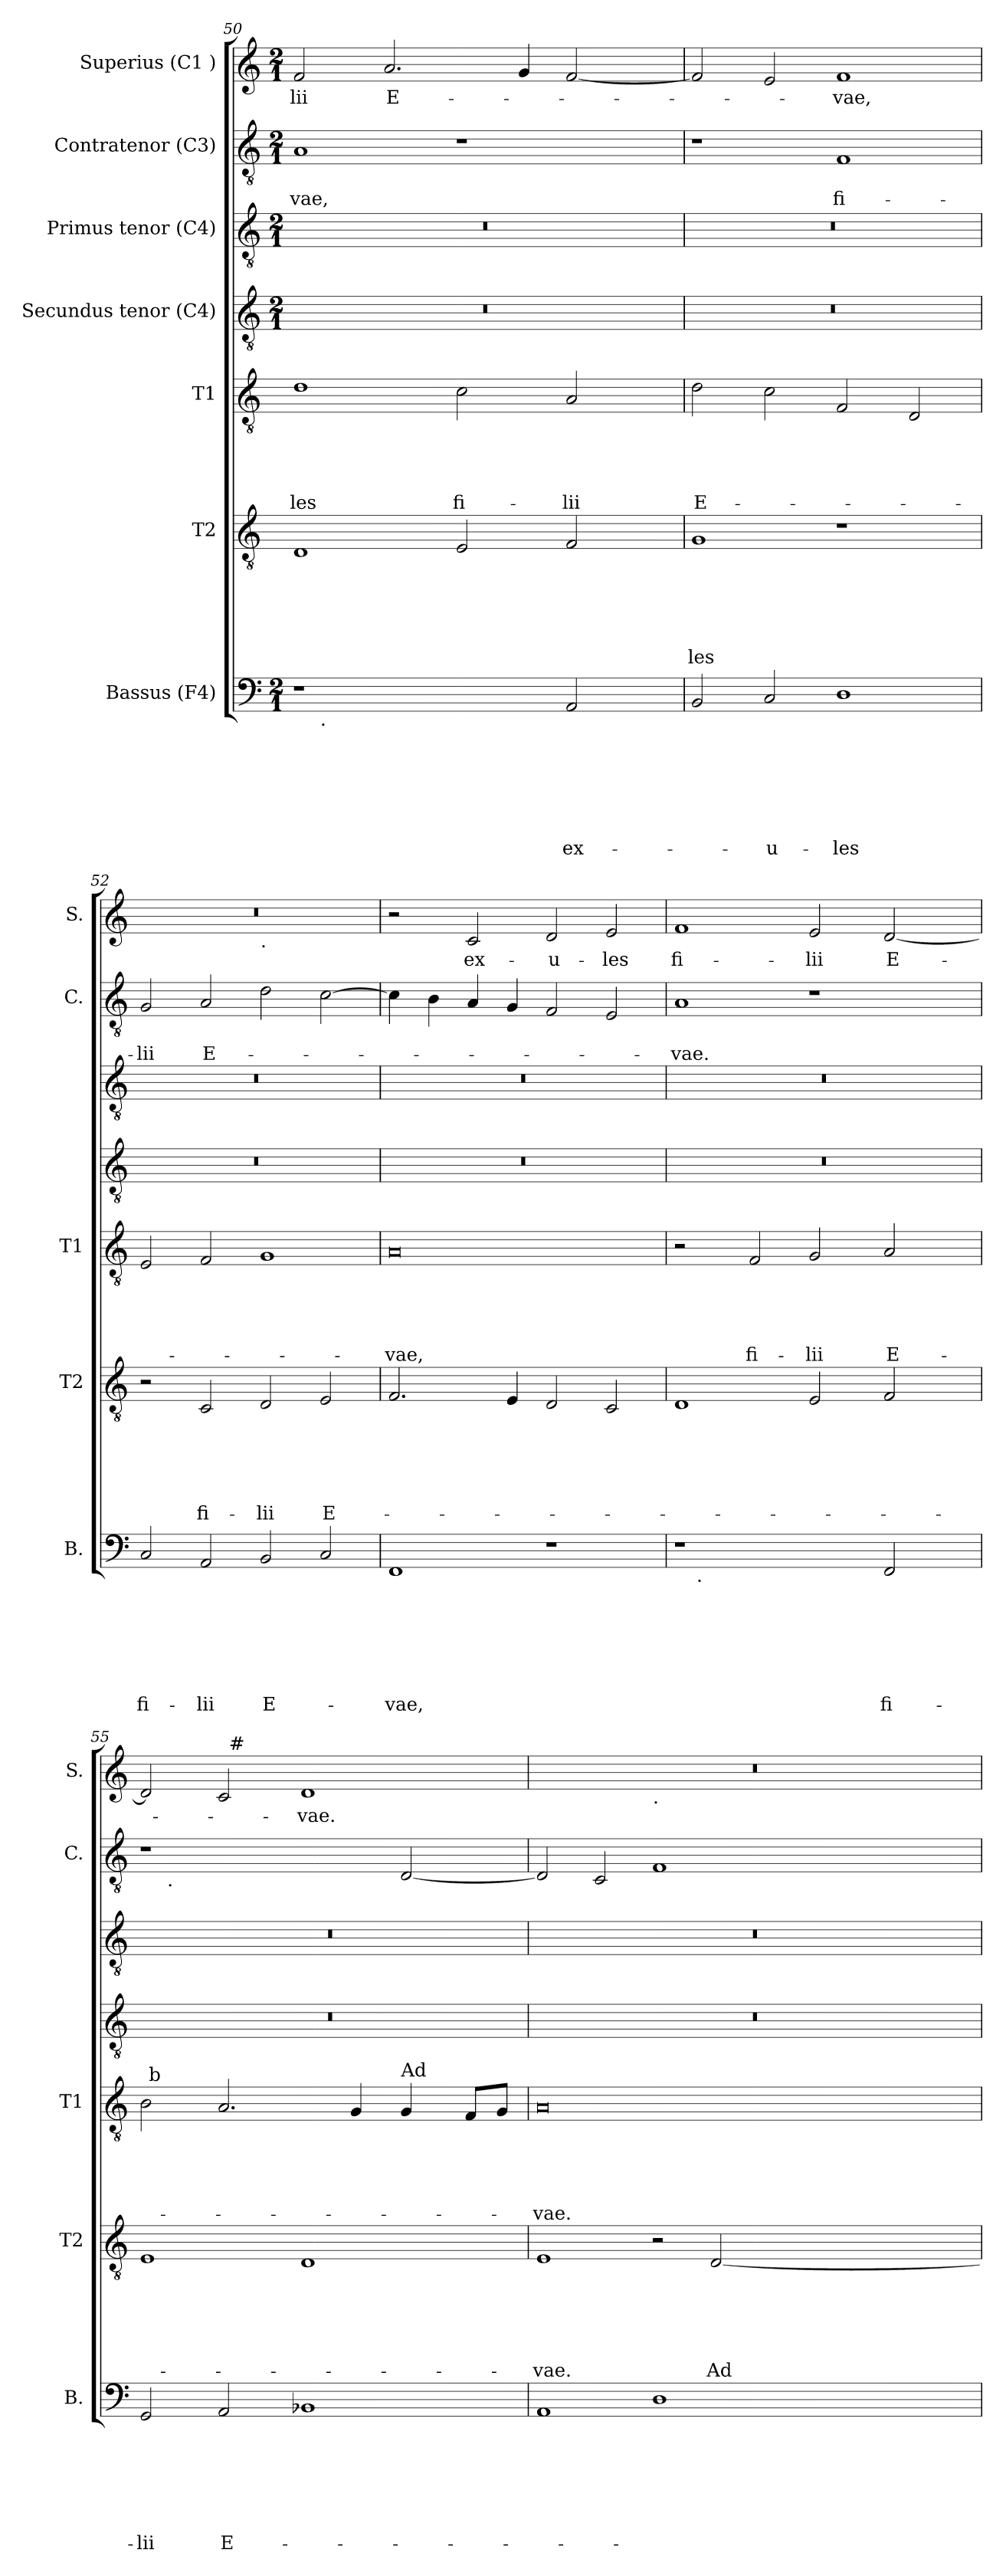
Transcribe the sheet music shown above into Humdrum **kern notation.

**kern	**text	**text	**text	**text	**text	**text	**text	**kern	**text	**text	**text	**text	**text	**text	**kern	**text	**text	**text	**text	**text	**kern	**kern	**kern	**text	**text	**kern	**text
*part7	*part7	*part7	*part7	*part7	*part7	*part7	*part7	*part6	*part6	*part6	*part6	*part6	*part6	*part6	*part5	*part5	*part5	*part5	*part5	*part5	*part4	*part3	*part2	*part2	*part2	*part1	*part1
*staff7	*staff7	*staff7	*staff7	*staff7	*staff7	*staff7	*staff7	*staff6	*staff6	*staff6	*staff6	*staff6	*staff6	*staff6	*staff5	*staff5	*staff5	*staff5	*staff5	*staff5	*staff4	*staff3	*staff2	*staff2	*staff2	*staff1	*staff1
*I"Bassus (F4)	*	*	*	*	*	*	*	*I"T2	*	*	*	*	*	*	*I"T1	*	*	*	*	*	*I"Secundus tenor (C4)	*I"Primus tenor (C4)	*I"Contratenor (C3)	*	*	*I"Superius (C1 )	*
*I'B.	*	*	*	*	*	*	*	*I'T2	*	*	*	*	*	*	*I'T1	*	*	*	*	*	*	*	*I'C.	*	*	*I'S.	*
*clefF4	*	*	*	*	*	*	*	*clefGv2	*	*	*	*	*	*	*clefGv2	*	*	*	*	*	*clefGv2	*clefGv2	*clefGv2	*	*	*clefG2	*
*k[]	*	*	*	*	*	*	*	*k[]	*	*	*	*	*	*	*k[]	*	*	*	*	*	*k[]	*k[]	*k[]	*	*	*k[]	*
*C:	*	*	*	*	*	*	*	*C:	*	*	*	*	*	*	*C:	*	*	*	*	*	*C:	*C:	*C:	*	*	*C:	*
*M2/1	*	*	*	*	*	*	*	*	*	*	*	*	*	*	*	*	*	*	*	*	*M2/1	*M2/1	*M2/1	*	*	*M2/1	*
=50	=50	=50	=50	=50	=50	=50	=50	=50	=50	=50	=50	=50	=50	=50	=50	=50	=50	=50	=50	=50	=50	=50	=50	=50	=50	=50	=50
!	!	!	!	!	!	!	!	!	!	!	!	!	!	!	!	!	!	!	!	!LO:LY:b	!	!	!	!	!LO:LY:b	!	!LO:LY:b
*^	*	*	*	*	*	*	*	*	*	*	*	*	*	*	*	*	*	*	*	*	*	*	*	*	*	*	*
1r	16.ryy	.	.	.	.	.	.	.	1D	.	.	.	.	.	.	1d	.	.	.	.	-les	0r	0r	1A	.	-vae,	2f/	-lii
!	!LO:TX:b:t=.	!	!	!	!	!	!	!	!	!	!	!	!	!	!	!	!	!	!	!	!	!	!	!	!	!	!	!
.	1ryy	.	.	.	.	.	.	.	.	.	.	.	.	.	.	.	.	.	.	.	.	.	.	.	.	.	.	.
!	!	!	!	!	!	!	!	!	!	!	!	!	!	!	!	!	!	!	!	!	!	!	!	!	!	!	!	!LO:LY:b
.	.	.	.	.	.	.	.	.	.	.	.	.	.	.	.	.	.	.	.	.	.	.	.	.	.	.	2.a/	E-
!	!	!	!	!	!	!	!	!	!	!	!	!	!	!	!	!	!	!	!	!	!LO:LY:b	!	!	!	!	!	!	!
2ryy	.	.	.	.	.	.	.	.	2E/	.	.	.	.	.	.	2c\	.	.	.	.	fi-	.	.	1r	.	.	.	.
.	2ryy	.	.	.	.	.	.	.	.	.	.	.	.	.	.	.	.	.	.	.	.	.	.	.	.	.	.	.
.	.	.	.	.	.	.	.	.	.	.	.	.	.	.	.	.	.	.	.	.	.	.	.	.	.	.	4g/	.
!	!	!	!	!	!	!	!	!LO:LY:b	!	!	!	!	!	!	!	!	!	!	!	!	!LO:LY:b	!	!	!	!	!	!	!
2AA/	.	.	.	.	.	.	.	ex-	2F/	.	.	.	.	.	.	2A/	.	.	.	.	-lii	.	.	.	.	.	[>2f/	.
.	4ryy	.	.	.	.	.	.	.	.	.	.	.	.	.	.	.	.	.	.	.	.	.	.	.	.	.	.	.
.	8ryy	.	.	.	.	.	.	.	.	.	.	.	.	.	.	.	.	.	.	.	.	.	.	.	.	.	.	.
.	32ryy	.	.	.	.	.	.	.	.	.	.	.	.	.	.	.	.	.	.	.	.	.	.	.	.	.	.	.
!!LO:PB:g=z
=51	=51	=51	=51	=51	=51	=51	=51	=51	=51	=51	=51	=51	=51	=51	=51	=51	=51	=51	=51	=51	=51	=51	=51	=51	=51	=51	=51	=51
!	!	!	!	!	!	!	!	!	!	!	!	!	!	!	!LO:LY:b	!	!	!	!	!	!LO:LY:b	!	!	!	!	!	!	!
*v	*v	*	*	*	*	*	*	*	*	*	*	*	*	*	*	*	*	*	*	*	*	*	*	*	*	*	*	*
2BB/	.	.	.	.	.	.	.	1G	.	.	.	.	.	-les	2d\	.	.	.	.	E-	0r	0r	1r	.	.	2f/]	.
!	!	!	!	!	!	!	!LO:LY:b	!	!	!	!	!	!	!	!	!	!	!	!	!	!	!	!	!	!	!	!
2C/	.	.	.	.	.	.	-u-	.	.	.	.	.	.	.	2c\	.	.	.	.	.	.	.	.	.	.	2e/	.
!	!	!	!	!	!	!	!LO:LY:b	!	!	!	!	!	!	!	!	!	!	!	!	!	!	!	!	!	!LO:LY:b	!	!LO:LY:b
1D	.	.	.	.	.	.	-les	1r	.	.	.	.	.	.	2F/	.	.	.	.	.	.	.	1F	.	fi-	1f	-vae,
.	.	.	.	.	.	.	.	.	.	.	.	.	.	.	2D/	.	.	.	.	.	.	.	.	.	.	.	.
=52	=52	=52	=52	=52	=52	=52	=52	=52	=52	=52	=52	=52	=52	=52	=52	=52	=52	=52	=52	=52	=52	=52	=52	=52	=52	=52	=52
!	!	!	!	!	!	!	!LO:LY:b	!	!	!	!	!	!	!	!	!	!	!	!	!	!	!	!	!	!LO:LY:b	!	!
*	*	*	*	*	*	*	*	*	*	*	*	*	*	*	*	*	*	*	*	*	*	*	*	*	*	*^	*
2C/	.	.	.	.	.	.	fi-	2r	.	.	.	.	.	.	2E/	.	.	.	.	.	0r	0r	2G/	.	-lii	0r	1ryy	.
!	!	!	!	!	!	!	!LO:LY:b	!	!	!	!	!	!	!LO:LY:b	!	!	!	!	!	!	!	!	!	!	!LO:LY:b	!	!	!
2AA/	.	.	.	.	.	.	-lii	2C/	.	.	.	.	.	fi-	2F/	.	.	.	.	.	.	.	2A/	.	E-	.	.	.
!	!	!	!	!	!	!	!	!	!	!	!	!	!	!	!	!	!	!	!	!	!	!	!	!	!	!	!LO:TX:b:t=.	!
!	!	!	!	!	!	!	!LO:LY:b	!	!	!	!	!	!	!LO:LY:b	!	!	!	!	!	!	!	!	!	!	!	!	!	!
2BB/	.	.	.	.	.	.	E-	2D/	.	.	.	.	.	-lii	1G	.	.	.	.	.	.	.	2d\	.	.	.	1ryy	.
!	!	!	!	!	!	!	!	!	!	!	!	!	!	!LO:LY:b	!	!	!	!	!	!	!	!	!	!	!	!	!	!
2C/	.	.	.	.	.	.	.	2E/	.	.	.	.	.	E-	.	.	.	.	.	.	.	.	[>2c\	.	.	.	.	.
=53	=53	=53	=53	=53	=53	=53	=53	=53	=53	=53	=53	=53	=53	=53	=53	=53	=53	=53	=53	=53	=53	=53	=53	=53	=53	=53	=53	=53
!	!	!	!	!	!	!	!LO:LY:b	!	!	!	!	!	!	!	!	!	!	!	!	!LO:LY:b	!	!	!	!	!	!	!	!
*	*	*	*	*	*	*	*	*	*	*	*	*	*	*	*	*	*	*	*	*	*	*	*	*	*	*v	*v	*
1FF	.	.	.	.	.	.	-vae,	2.F/	.	.	.	.	.	.	0A	.	.	.	.	-vae,	0r	0r	4c\]	.	.	2r	.
.	.	.	.	.	.	.	.	.	.	.	.	.	.	.	.	.	.	.	.	.	.	.	4B\	.	.	.	.
!	!	!	!	!	!	!	!	!	!	!	!	!	!	!	!	!	!	!	!	!	!	!	!	!	!	!	!LO:LY:b
.	.	.	.	.	.	.	.	.	.	.	.	.	.	.	.	.	.	.	.	.	.	.	4A/	.	.	2c/	ex-
.	.	.	.	.	.	.	.	4E/	.	.	.	.	.	.	.	.	.	.	.	.	.	.	4G/	.	.	.	.
!	!	!	!	!	!	!	!	!	!	!	!	!	!	!	!	!	!	!	!	!	!	!	!	!	!	!	!LO:LY:b
1r	.	.	.	.	.	.	.	2D/	.	.	.	.	.	.	.	.	.	.	.	.	.	.	2F/	.	.	2d/	-u-
!	!	!	!	!	!	!	!	!	!	!	!	!	!	!	!	!	!	!	!	!	!	!	!	!	!	!	!LO:LY:b
.	.	.	.	.	.	.	.	2C/	.	.	.	.	.	.	.	.	.	.	.	.	.	.	2E/	.	.	2e/	-les
=54	=54	=54	=54	=54	=54	=54	=54	=54	=54	=54	=54	=54	=54	=54	=54	=54	=54	=54	=54	=54	=54	=54	=54	=54	=54	=54	=54
!	!	!	!	!	!	!	!	!	!	!	!	!	!	!	!	!	!	!	!	!	!	!	!	!	!LO:LY:b	!	!LO:LY:b
*^	*	*	*	*	*	*	*	*	*	*	*	*	*	*	*	*	*	*	*	*	*	*	*	*	*	*	*
1r	16.ryy	.	.	.	.	.	.	.	1D	.	.	.	.	.	.	2r	.	.	.	.	.	0r	0r	1A	.	-vae.	1f	fi-
!	!LO:TX:b:t=.	!	!	!	!	!	!	!	!	!	!	!	!	!	!	!	!	!	!	!	!	!	!	!	!	!	!	!
.	1ryy	.	.	.	.	.	.	.	.	.	.	.	.	.	.	.	.	.	.	.	.	.	.	.	.	.	.	.
!	!	!	!	!	!	!	!	!	!	!	!	!	!	!	!	!	!	!	!	!	!LO:LY:b	!	!	!	!	!	!	!
.	.	.	.	.	.	.	.	.	.	.	.	.	.	.	.	2F/	.	.	.	.	fi-	.	.	.	.	.	.	.
!	!	!	!	!	!	!	!	!	!	!	!	!	!	!	!	!	!	!	!	!	!LO:LY:b	!	!	!	!	!	!	!LO:LY:b
2ryy	.	.	.	.	.	.	.	.	2E/	.	.	.	.	.	.	2G/	.	.	.	.	-lii	.	.	1r	.	.	2e/	-lii
.	2ryy	.	.	.	.	.	.	.	.	.	.	.	.	.	.	.	.	.	.	.	.	.	.	.	.	.	.	.
!	!	!	!	!	!	!	!	!LO:LY:b	!	!	!	!	!	!	!	!	!	!	!	!	!LO:LY:b	!	!	!	!	!	!	!LO:LY:b
2FF/	.	.	.	.	.	.	.	fi-	2F/	.	.	.	.	.	.	2A/	.	.	.	.	E-	.	.	.	.	.	[<2d/	E-
.	4ryy	.	.	.	.	.	.	.	.	.	.	.	.	.	.	.	.	.	.	.	.	.	.	.	.	.	.	.
.	8ryy	.	.	.	.	.	.	.	.	.	.	.	.	.	.	.	.	.	.	.	.	.	.	.	.	.	.	.
.	32ryy	.	.	.	.	.	.	.	.	.	.	.	.	.	.	.	.	.	.	.	.	.	.	.	.	.	.	.
!!LO:LB:g=z
=55	=55	=55	=55	=55	=55	=55	=55	=55	=55	=55	=55	=55	=55	=55	=55	=55	=55	=55	=55	=55	=55	=55	=55	=55	=55	=55	=55	=55
!	!	!	!	!	!	!	!	!LO:LY:b	!	!	!	!	!	!	!	!	!	!	!	!	!	!	!	!	!	!	!	!
*v	*v	*	*	*	*	*	*	*	*	*	*	*	*	*	*	*^	*	*	*	*	*	*	*	*^	*	*	*^	*
2GG/	.	.	.	.	.	.	-lii	1E	.	.	.	.	.	.	2B\	48ryy	.	.	.	.	.	0r	0r	1r	16.ryy	.	.	2d/]	2ryy	.
!	!	!	!	!	!	!	!	!	!	!	!	!	!	!	!	!LO:TX:a:t=b	!	!	!	!	!	!	!	!	!	!	!	!	!	!
.	.	.	.	.	.	.	.	.	.	.	.	.	.	.	.	3%2ryy	.	.	.	.	.	.	.	.	.	.	.	.	.	.
!	!	!	!	!	!	!	!	!	!	!	!	!	!	!	!	!	!	!	!	!	!	!	!	!	!LO:TX:b:t=.	!	!	!	!	!
.	.	.	.	.	.	.	.	.	.	.	.	.	.	.	.	.	.	.	.	.	.	.	.	.	1ryy	.	.	.	.	.
!	!	!	!	!	!	!	!LO:LY:b	!	!	!	!	!	!	!	!	!	!	!	!	!	!	!	!	!	!	!	!	!	!	!
2AA/	.	.	.	.	.	.	E-	.	.	.	.	.	.	.	2.A/	.	.	.	.	.	.	.	.	.	.	.	.	2c/	32ryy	.
!	!	!	!	!	!	!	!	!	!	!	!	!	!	!	!	!	!	!	!	!	!	!	!	!	!	!	!	!	!LO:TX:a:t=#	!
.	.	.	.	.	.	.	.	.	.	.	.	.	.	.	.	.	.	.	.	.	.	.	.	.	.	.	.	.	1ryy	.
.	.	.	.	.	.	.	.	.	.	.	.	.	.	.	.	3%2ryy	.	.	.	.	.	.	.	.	.	.	.	.	.	.
!	!	!	!	!	!	!	!	!	!	!	!	!	!	!	!	!	!	!	!	!	!	!	!	!	!	!	!	!	!	!LO:LY:b
1BB-X	.	.	.	.	.	.	.	1D	.	.	.	.	.	.	.	.	.	.	.	.	.	.	.	2ryy	.	.	.	1d	.	-vae.
.	.	.	.	.	.	.	.	.	.	.	.	.	.	.	.	.	.	.	.	.	.	.	.	.	2ryy	.	.	.	.	.
.	.	.	.	.	.	.	.	.	.	.	.	.	.	.	4G/	.	.	.	.	.	.	.	.	.	.	.	.	.	.	.
.	.	.	.	.	.	.	.	.	.	.	.	.	.	.	.	3ryy	.	.	.	.	.	.	.	.	.	.	.	.	.	.
!	!	!	!	!	!	!	!	!	!	!	!	!	!	!	!LO:TX:a:t=Ad	!	!	!	!	!	!	!	!	!	!	!	!	!	!	!
.	.	.	.	.	.	.	.	.	.	.	.	.	.	.	4G/	.	.	.	.	.	.	.	.	[<2D/	.	.	.	.	.	.
.	.	.	.	.	.	.	.	.	.	.	.	.	.	.	.	.	.	.	.	.	.	.	.	.	.	.	.	.	4...ryy	.
.	.	.	.	.	.	.	.	.	.	.	.	.	.	.	.	.	.	.	.	.	.	.	.	.	4ryy	.	.	.	.	.
.	.	.	.	.	.	.	.	.	.	.	.	.	.	.	.	6...ryy	.	.	.	.	.	.	.	.	.	.	.	.	.	.
.	.	.	.	.	.	.	.	.	.	.	.	.	.	.	8F/L	.	.	.	.	.	.	.	.	.	.	.	.	.	.	.
.	.	.	.	.	.	.	.	.	.	.	.	.	.	.	.	.	.	.	.	.	.	.	.	.	8ryy	.	.	.	.	.
.	.	.	.	.	.	.	.	.	.	.	.	.	.	.	8G/J	.	.	.	.	.	.	.	.	.	.	.	.	.	.	.
.	.	.	.	.	.	.	.	.	.	.	.	.	.	.	.	.	.	.	.	.	.	.	.	.	32ryy	.	.	.	.	.
=56	=56	=56	=56	=56	=56	=56	=56	=56	=56	=56	=56	=56	=56	=56	=56	=56	=56	=56	=56	=56	=56	=56	=56	=56	=56	=56	=56	=56	=56	=56
!	!	!	!	!	!	!	!	!	!	!	!	!	!	!LO:LY:b	!	!	!	!	!	!	!LO:LY:b	!	!	!	!	!	!	!	!	!
*	*	*	*	*	*	*	*	*	*	*	*	*	*	*	*v	*v	*	*	*	*	*	*	*	*v	*v	*	*	*	*	*
1AA	.	.	.	.	.	.	.	1E	.	.	.	.	.	-vae.	0A	.	.	.	.	-vae.	0r	0r	2D/]	.	.	0r	1ryy	.
.	.	.	.	.	.	.	.	.	.	.	.	.	.	.	.	.	.	.	.	.	.	.	2C/	.	.	.	.	.
!	!	!	!	!	!	!	!	!	!	!	!	!	!	!	!	!	!	!	!	!	!	!	!	!	!	!	!LO:TX:b:t=.	!
1D	.	.	.	.	.	.	.	2r	.	.	.	.	.	.	.	.	.	.	.	.	.	.	1F	.	.	.	1ryy	.
!	!	!	!	!	!	!	!	!	!	!	!	!	!	!LO:LY:b	!	!	!	!	!	!	!	!	!	!	!	!	!	!
.	.	.	.	.	.	.	.	[<2D/	.	.	.	.	.	Ad	.	.	.	.	.	.	.	.	.	.	.	.	.	.
*	*	*	*	*	*	*	*	*	*	*	*	*	*	*	*	*	*	*	*	*	*	*	*	*	*	*v	*v	*
=	=	=	=	=	=	=	=	=	=	=	=	=	=	=	=	=	=	=	=	=	=	=	=	=	=	=	=
*-	*-	*-	*-	*-	*-	*-	*-	*-	*-	*-	*-	*-	*-	*-	*-	*-	*-	*-	*-	*-	*-	*-	*-	*-	*-	*-	*-
